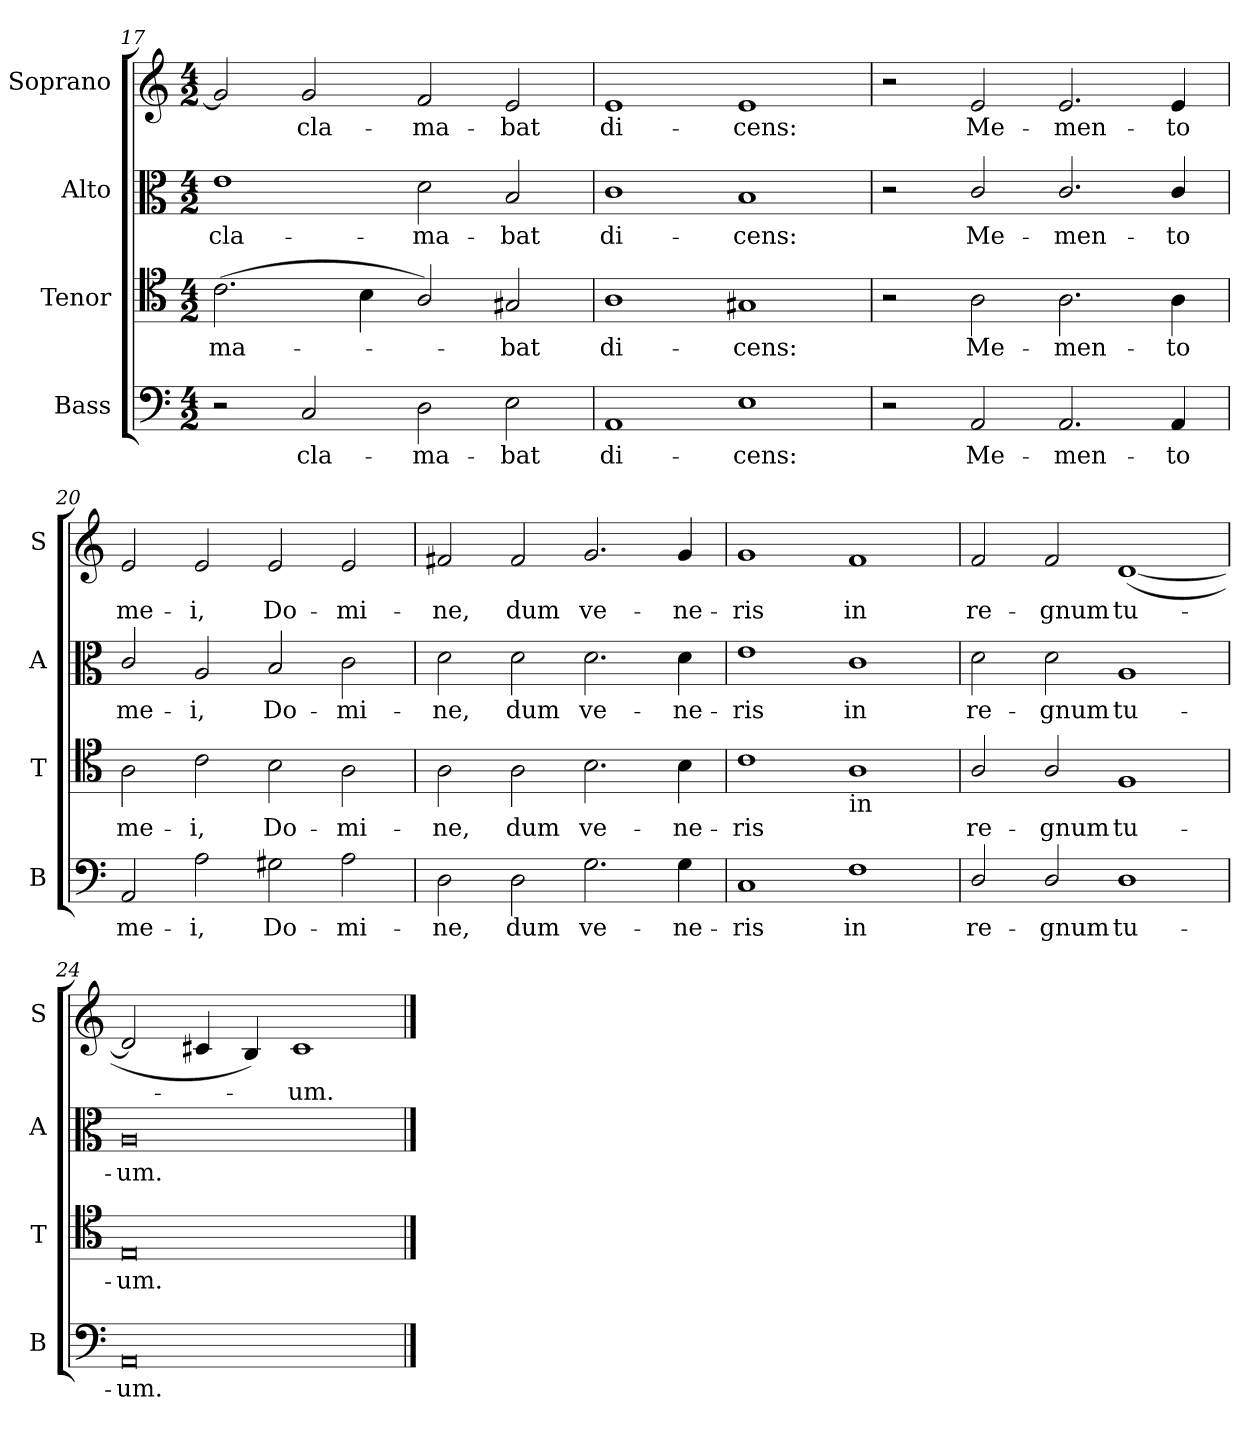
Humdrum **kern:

**kern	**text	**kern	**text	**kern	**text	**kern	**text
*part4	*part4	*part3	*part3	*part2	*part2	*part1	*part1
*staff4	*staff4	*staff3	*staff3	*staff2	*staff2	*staff1	*staff1
*I"Bass	*	*I"Tenor	*	*I"Alto	*	*I"Soprano	*
*I'B	*	*I'T	*	*I'A	*	*I'S	*
!!LO:LB:g=z
*clefF4	*	*clefC4	*	*clefC3	*	*clefG2	*
*k[]	*	*k[]	*	*k[]	*	*k[]	*
*C:	*	*C:	*	*C:	*	*C:	*
*M4/2	*	*M4/2	*	*M4/2	*	*M4/2	*
=17	=17	=17	=17	=17	=17	=17	=17
!	!	!	!LO:LY:b	!	!LO:LY:b	!	!
2r	.	(>2.c	-ma-	1e	cla-	2g/]	.
!	!LO:LY:b	!	!	!	!	!	!LO:LY:b
2C	cla-	.	.	.	.	2g/	cla-
.	.	4B	.	.	.	.	.
!	!LO:LY:b	!	!	!	!LO:LY:b	!	!LO:LY:b
2D	-ma-	2A/)	.	2d	-ma-	2f	-ma-
!	!LO:LY:b	!	!LO:LY:b	!	!LO:LY:b	!	!LO:LY:b
2E	-bat	2G#X	bat	2B	-bat	2e	-bat
=18	=18	=18	=18	=18	=18	=18	=18
!	!LO:LY:b	!	!LO:LY:b	!	!LO:LY:b	!	!LO:LY:b
1AA	di-	1A	di-	1c	di-	1e	di-
!	!LO:LY:b	!	!LO:LY:b	!	!LO:LY:b	!	!LO:LY:b
1E	-cens:	1G#X	-cens:	1B	-cens:	1e	-cens:
=19	=19	=19	=19	=19	=19	=19	=19
2r	.	2r	.	2r	.	2r	.
!	!LO:LY:b	!	!LO:LY:b	!	!LO:LY:b	!	!LO:LY:b
2AA	Me-	2A	Me-	2c/	Me-	2e	Me-
!	!LO:LY:b	!	!LO:LY:b	!	!LO:LY:b	!	!LO:LY:b
2.AA	-men-	2.A	-men-	2.c/	-men-	2.e	-men-
!	!LO:LY:b	!	!LO:LY:b	!	!LO:LY:b	!	!LO:LY:b
4AA	-to	4A	-to	4c/	-to	4e	-to
=20	=20	=20	=20	=20	=20	=20	=20
!	!LO:LY:b	!	!LO:LY:b	!	!LO:LY:b	!	!LO:LY:b
2AA	me-	2A	me-	2c/	me-	2e	me-
!	!LO:LY:b	!	!LO:LY:b	!	!LO:LY:b	!	!LO:LY:b
2A	-i,	2c	-i,	2A	-i,	2e	-i,
!	!LO:LY:b	!	!LO:LY:b	!	!LO:LY:b	!	!LO:LY:b
2G#X	Do-	2B	Do-	2B	Do-	2e	Do-
!	!LO:LY:b	!	!LO:LY:b	!	!LO:LY:b	!	!LO:LY:b
2A	-mi-	2A	-mi-	2c	-mi-	2e	-mi-
!!LO:LB:g=z
=21	=21	=21	=21	=21	=21	=21	=21
!	!LO:LY:b	!	!LO:LY:b	!	!LO:LY:b	!	!LO:LY:b
2D	-ne,	2A	-ne,	2d	-ne,	2f#X	-ne,
!	!LO:LY:b	!	!LO:LY:b	!	!LO:LY:b	!	!LO:LY:b
2D	dum	2A	dum	2d	dum	2f#	dum
!	!LO:LY:b	!	!LO:LY:b	!	!LO:LY:b	!	!LO:LY:b
2.G	ve-	2.B	ve-	2.d	ve-	2.g/	ve-
!	!LO:LY:b	!	!LO:LY:b	!	!LO:LY:b	!	!LO:LY:b
4G	-ne-	4B	-ne-	4d	-ne-	4g/	-ne-
=22	=22	=22	=22	=22	=22	=22	=22
!	!LO:LY:b	!	!LO:LY:b	!	!LO:LY:b	!	!LO:LY:b
1C	-ris	1c	-ris	1e	-ris	1g	-ris
!	!	!LO:TX:b:t=in	!	!	!	!	!
!	!LO:LY:b	!	!	!	!LO:LY:b	!	!LO:LY:b
1F	in	1A	.	1c	in	1f	in
=23	=23	=23	=23	=23	=23	=23	=23
!	!LO:LY:b	!	!LO:LY:b	!	!LO:LY:b	!	!LO:LY:b
2D/	re-	2A/	re-	2d	re-	2f	re-
!	!LO:LY:b	!	!LO:LY:b	!	!LO:LY:b	!	!LO:LY:b
2D/	-gnum	2A/	-gnum	2d	-gnum	2f	-gnum
!	!LO:LY:b	!	!LO:LY:b	!	!LO:LY:b	!	!LO:LY:b
1D	tu-	1F	tu-	1A	tu-	(<[1d	tu-
=24	=24	=24	=24	=24	=24	=24	=24
!	!LO:LY:b	!	!LO:LY:b	!	!LO:LY:b	!	!
0AA	-um.	0E	-um.	0A	-um.	2d]	.
.	.	.	.	.	.	4c#X	.
.	.	.	.	.	.	4B)	.
!	!	!	!	!	!	!	!LO:LY:b
.	.	.	.	.	.	1c#	um.
==	==	==	==	==	==	==	==
*-	*-	*-	*-	*-	*-	*-	*-
